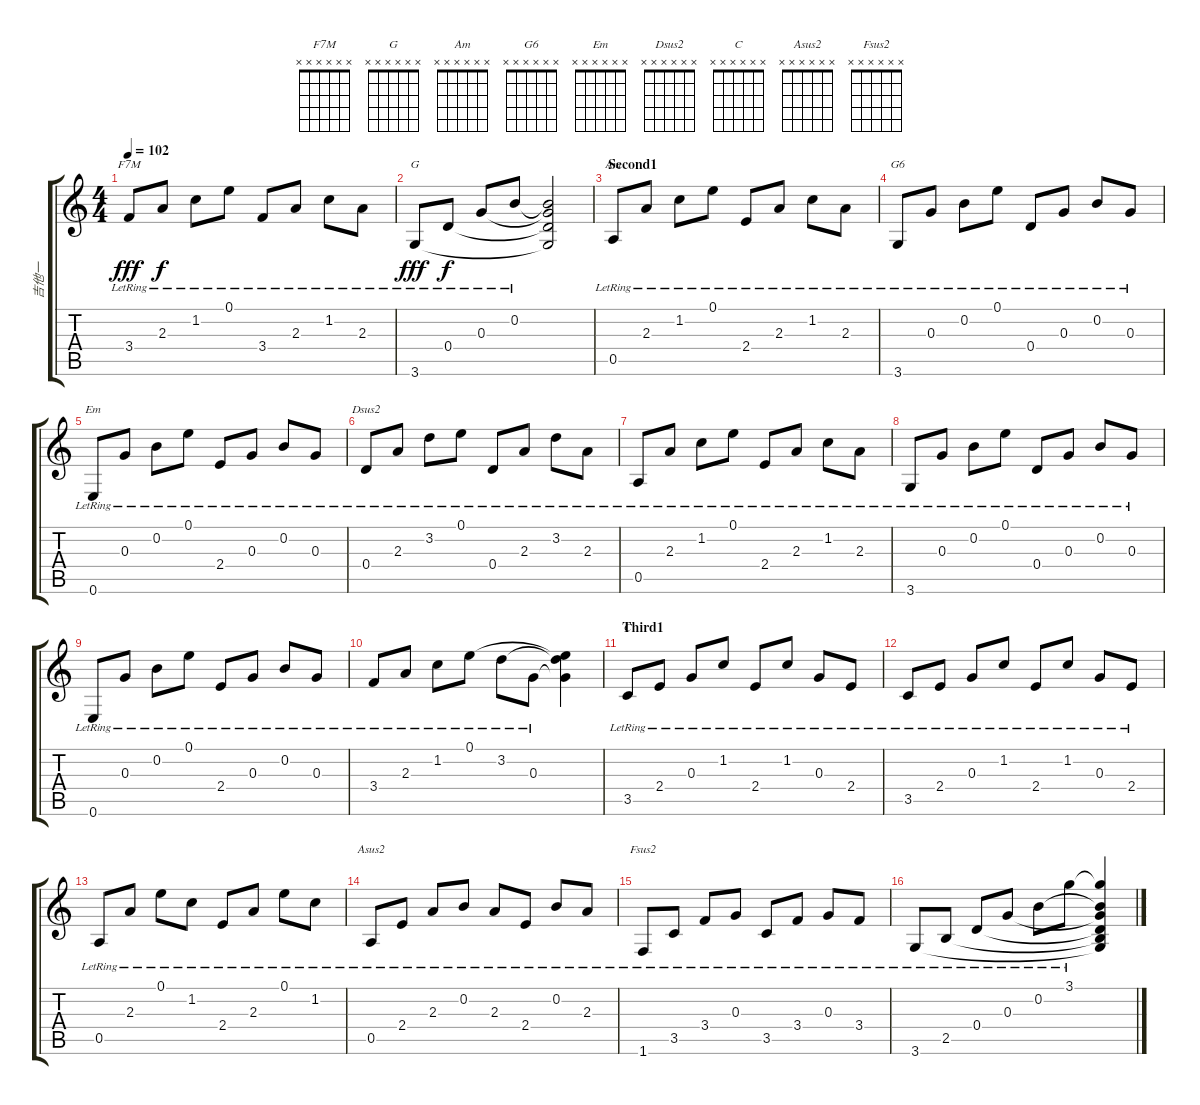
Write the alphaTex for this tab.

\track ("吉他一" "吉他一") {instrument acousticguitarsteel}
\staff {score tabs}
\tuning (E4 B3 G3 D3 A2 E2) {hide}
\chord ("F7M" x x x x x x) {firstfret 0}
\chord ("G" x x x x x x) {firstfret 0}
\chord ("Am" x x x x x x) {firstfret 0}
\chord ("G6" x x x x x x) {firstfret 0}
\chord ("Em" x x x x x x) {firstfret 0}
\chord ("Dsus2" x x x x x x) {firstfret 0}
\chord ("C" x x x x x x) {firstfret 0}
\chord ("Asus2" x x x x x x) {firstfret 0}
\chord ("Fsus2" x x x x x x) {firstfret 0}
\ts (4 4)
\tempo 102
\clef g2
\ks c
3.4{lr}.8{ch "F7M" dy fff} 2.3{lr}.8{dy f} 1.2{lr}.8 0.1{lr}.8 3.4{lr}.8 2.3{lr}.8 1.2{lr}.8 2.3{lr}.8 |
3.6{lr}.8{ch "G" dy fff} 0.4{lr}.8{dy f} 0.3{lr}.8 0.2{lr}.8 (0.2{t} 0.3{t} 0.4{t} 3.6{t}).2 |
\section ("" "Second1")
0.5{lr}.8{ch "Am"} 2.3{lr}.8 1.2{lr}.8 0.1{lr}.8 2.4{lr}.8 2.3{lr}.8 1.2{lr}.8 2.3{lr}.8 |
3.6{lr}.8{ch "G6"} 0.3{lr}.8 0.2{lr}.8 0.1{lr}.8 0.4{lr}.8 0.3{lr}.8 0.2{lr}.8 0.3{lr}.8 |
0.6{lr}.8{ch "Em"} 0.3{lr}.8 0.2{lr}.8 0.1{lr}.8 2.4{lr}.8 0.3{lr}.8 0.2{lr}.8 0.3{lr}.8 |
0.4{lr}.8{ch "Dsus2"} 2.3{lr}.8 3.2{lr}.8 0.1{lr}.8 0.4{lr}.8 2.3{lr}.8 3.2{lr}.8 2.3{lr}.8 |
0.5{lr}.8 2.3{lr}.8 1.2{lr}.8 0.1{lr}.8 2.4{lr}.8 2.3{lr}.8 1.2{lr}.8 2.3{lr}.8 |
3.6{lr}.8 0.3{lr}.8 0.2{lr}.8 0.1{lr}.8 0.4{lr}.8 0.3{lr}.8 0.2{lr}.8 0.3{lr}.8 |
0.6{lr}.8 0.3{lr}.8 0.2{lr}.8 0.1{lr}.8 2.4{lr}.8 0.3{lr}.8 0.2{lr}.8 0.3{lr}.8 |
3.4{lr}.8 2.3{lr}.8 1.2{lr}.8 0.1{lr}.8 3.2{lr}.8 0.3{lr}.8 (0.1{t} 3.2{t} 0.3{t}).4 |
\section ("" "Third1")
3.5{lr}.8{ch "C"} 2.4{lr}.8 0.3{lr}.8 1.2{lr}.8 2.4{lr}.8 1.2{lr}.8 0.3{lr}.8 2.4{lr}.8 |
3.5{lr}.8 2.4{lr}.8 0.3{lr}.8 1.2{lr}.8 2.4{lr}.8 1.2{lr}.8 0.3{lr}.8 2.4{lr}.8 |
0.5{lr}.8 2.3{lr}.8 0.1{lr}.8 1.2{lr}.8 2.4{lr}.8 2.3{lr}.8 0.1{lr}.8 1.2{lr}.8 |
0.5{lr}.8{ch "Asus2"} 2.4{lr}.8 2.3{lr}.8 0.2{lr}.8 2.3{lr}.8 2.4{lr}.8 0.2{lr}.8 2.3{lr}.8 |
1.6{lr}.8{ch "Fsus2"} 3.5{lr}.8 3.4{lr}.8 0.3{lr}.8 3.5{lr}.8 3.4{lr}.8 0.3{lr}.8 3.4{lr}.8 |
3.6{lr}.8 2.5{lr}.8 0.4{lr}.8 0.3{lr}.8 0.2{lr}.8 3.1{lr}.8 (3.1{t} 0.2{t} 0.3{t} 0.4{t} 2.5{t} 3.6{t}).4
